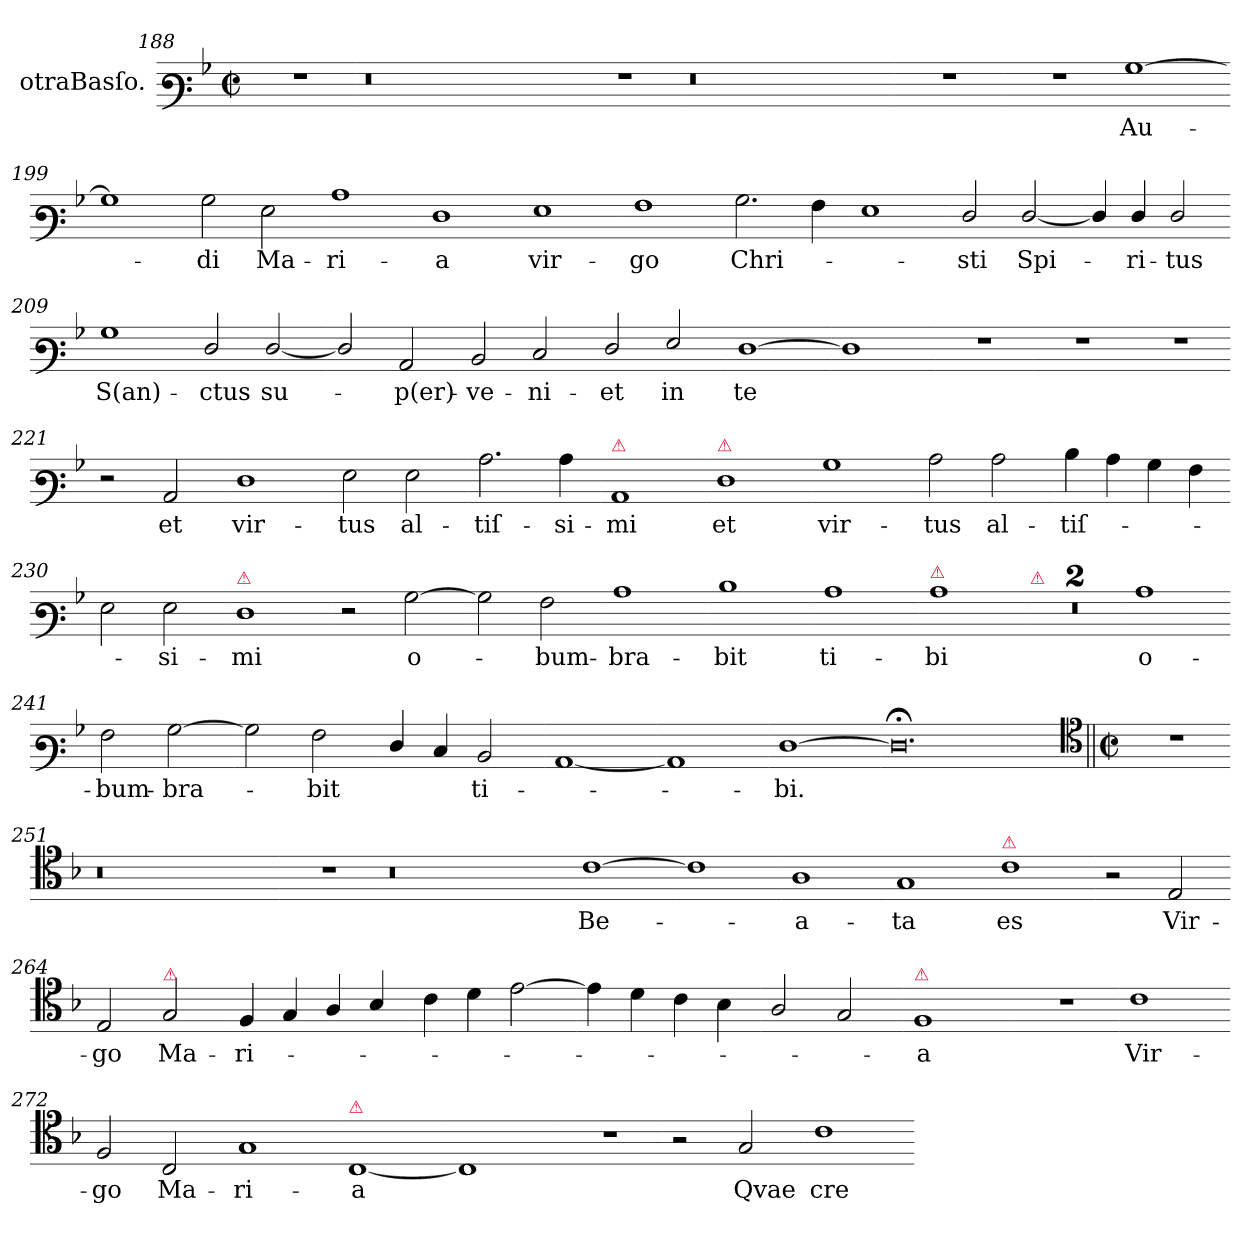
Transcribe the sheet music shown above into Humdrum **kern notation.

**kern	**text
*part1	*part1
*staff1	*staff1
*I"otraBasſo.	*
*clefF3	*
*k[b-]	*
*M2/2	*
*met(c|)	*
=188-	=188-
1r	.
=189-	=189-
0.r	.
=192-	=192-
1r	.
=193-	=193-
0.r	.
=196-	=196-
1r	.
=197-	=197-
1r	.
=198-	=198-
[1B-	Au-
=199-	=199-
1B-]	.
=200-	=200-
2B-\	-di
2G\	Ma-
=201-	=201-
1c	-ri-
=202-	=202-
1F	-a
=203-	=203-
1G	vir-
=204-	=204-
1A	-go
=205-	=205-
2.B-\	Chri-
4A\	.
=206-	=206-
1G	.
=207-	=207-
2F/	-sti
[2F/	Spi-
=208-	=208-
4F/]	.
4F/	-ri-
2F/	-tus
=209-	=209-
1B-	S(an)-
=210-	=210-
2F/	-ctus
[2F/	su-
=211-	=211-
2F/]	.
2C/	-p(er)-
=212-	=212-
2D/	-ve-
2E/	-ni-
=213-	=213-
2F/	-et
2G/	in
=214-	=214-
[1F	te
=215-	=215-
1F]	.
=218-	=218-
1r	.
=219-	=219-
1r	.
=220-	=220-
1r	.
=221-	=221-
2r	.
2C/	et
=222-	=222-
1F	vir-
=223-	=223-
2G\	-tus
2G\	al-
=224-	=224-
2.c\	-tiſ-
4c\	-si-
=225-	=225-
!LO:TX:a:color=crimson:t=⚠	!
1C	-mi
=226-	=226-
!LO:TX:a:color=crimson:t=⚠	!
!	!LO:LY:i
1F	et
=227-	=227-
!	!LO:LY:i
1B-	vir-
=228-	=228-
!	!LO:LY:i
2c\	-tus
!	!LO:LY:i
2c\	al-
=229-	=229-
!	!LO:LY:i
4d\	-tiſ-
4c\	.
4B-\	.
4A\	.
=230-	=230-
2G\	.
!	!LO:LY:i
2G\	-si-
=231-	=231-
!LO:TX:a:color=crimson:t=⚠	!
!	!LO:LY:i
1F	-mi
=232-	=232-
2r	.
[2B-\	o-
=233-	=233-
2B-\]	.
2A\	-bum-
=234-	=234-
1c	-bra-
=235-	=235-
1d	-bit
=236-	=236-
1c	ti-
=237-	=237-
!LO:TX:a:color=crimson:t=⚠	!
1c	-bi
=238-	=238-
!LO:TX:a:color=crimson:t=⚠	!
1r	.
=239-	=239-
1r	.
=240-	=240-
1c	o-
=241-	=241-
2A\	-bum-
[2B-\	-bra-
=242-	=242-
2B-\]	.
2A\	-bit
=243-	=243-
4F/	.
4E/	.
2D/	ti-
=244-	=244-
[1C	.
=245-	=245-
1C]	.
=246-	=246-
[1F	-bi.
=247-	=247-
0.F;<]	.
*clefC4	*
=250||	=250||
*M2/2	*
*met(c|)	*
1r	.
=251-	=251-
0.r	.
=254-	=254-
1r	.
=255-	=255-
0.r	.
=258-	=258-
[1c	Be-
=259-	=259-
1c]	.
=260-	=260-
1A	-a-
=261-	=261-
1G	-ta
=262-	=262-
!LO:TX:a:color=crimson:t=⚠	!
1c	es
=263-	=263-
2r	.
2E/	Vir-
=264-	=264-
2E/	-go
!LO:TX:a:color=crimson:t=⚠	!
2G/	Ma-
=265-	=265-
4F/	-ri-
4G/	.
4A/	.
4B-/	.
=266-	=266-
4c\	.
4d\	.
[2e\	.
=267-	=267-
4e\]	.
4d\	.
4c\	.
4B-\	.
=268-	=268-
2A/	.
2G/	.
=269-	=269-
!LO:TX:a:color=crimson:t=⚠	!
1F	-a
=270-	=270-
1r	.
=271-	=271-
1c	Vir-
=272-	=272-
2F/	-go
2C/	Ma-
=273-	=273-
1G	-ri-
=274-	=274-
!LO:TX:a:color=crimson:t=⚠	!
[1C	-a
=275-	=275-
1C]	.
=276-	=276-
1r	.
=277-	=277-
2r	.
2G/	Qvae
=278-	=278-
1c	cre-
=-	=-
*-	*-
